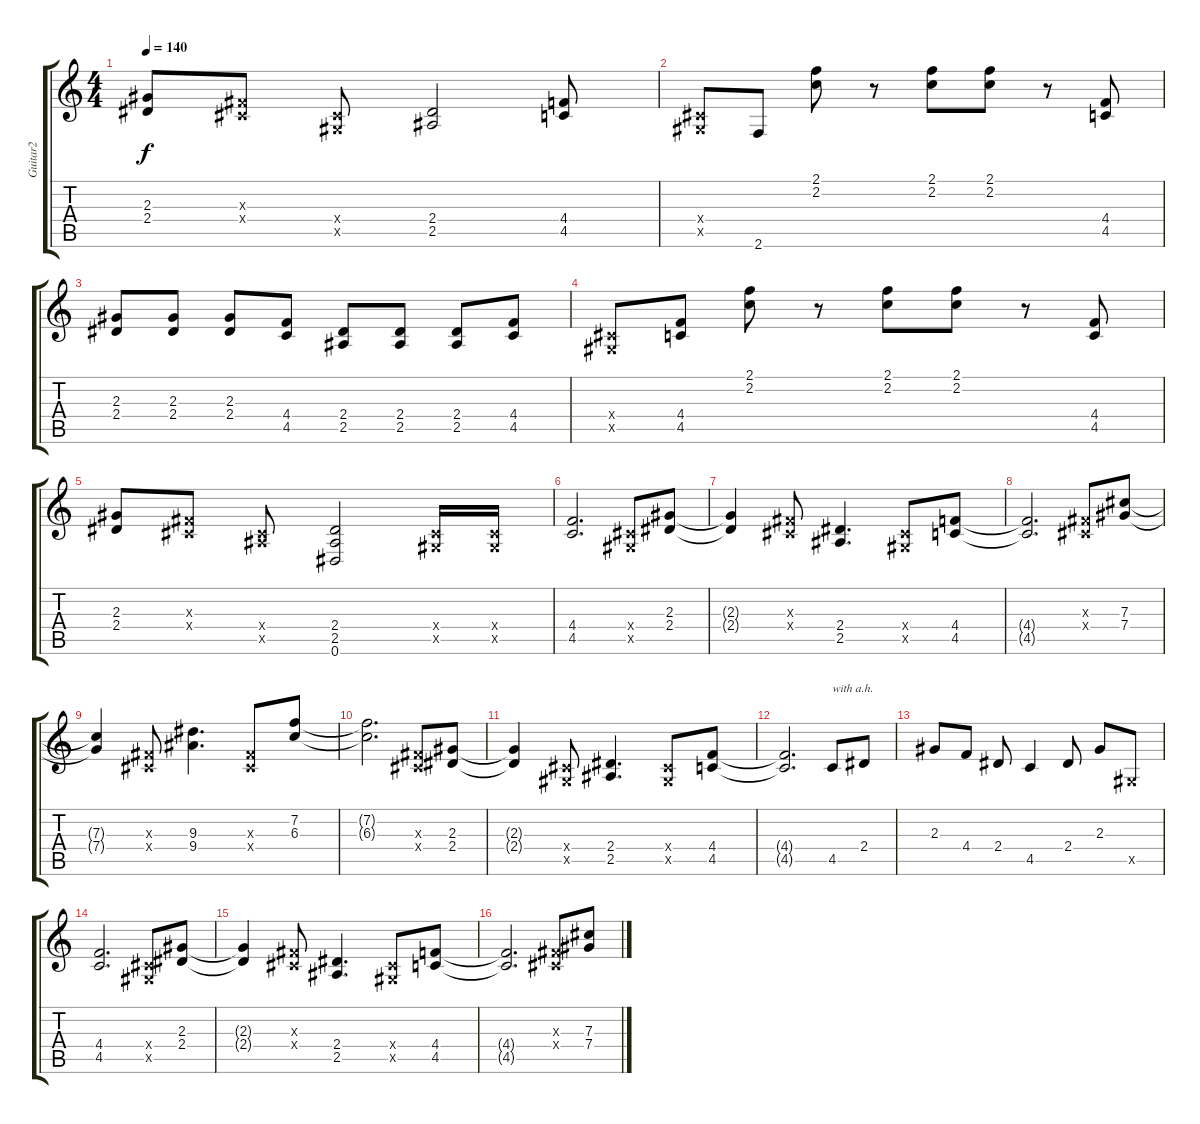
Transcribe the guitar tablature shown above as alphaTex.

\track ("Guitar2" "Guitar2") {instrument overdrivenguitar}
\staff {score tabs}
\tuning (Eb4 Bb3 Gb3 Db3 Ab2 Eb2) {hide}
\ts (4 4)
\tempo 140
\clef g2
\ks c
(2.3 2.4).8{dy f} (0.3{x} 0.4{x}).8 (0.4{x} 0.5{x}).8 (2.4 2.5).2 (4.4 4.5).8 |
(0.4{x} 0.5{x}).8 2.6.8 (2.1 2.2).8 r.8 (2.1 2.2).8 (2.1 2.2).8 r.8 (4.4 4.5).8 |
(2.3 2.4).8 (2.3 2.4).8 (2.3 2.4).8 (4.4 4.5).8 (2.4 2.5).8 (2.4 2.5).8 (2.4 2.5).8 (4.4 4.5).8 |
(0.4{x} 0.5{x}).8 (4.4 4.5).8 (2.1 2.2).8 r.8 (2.1 2.2).8 (2.1 2.2).8 r.8 (4.4 4.5).8 |
(2.3 2.4).8 (0.3{x} 0.4{x}).8 (0.4{x} 2.5{x}).8 (2.4 2.5 0.6).2 (0.4{x} 0.5{x}).16 (0.4{x} 0.5{x}).16 |
(4.4 4.5).2{d} (0.4{x} 0.5{x}).8 (2.3 2.4).8 |
(2.3{t} 2.4{t}).4 (0.3{x} 0.4{x}).8 (2.4 2.5).4{d} (0.4{x} 0.5{x}).8 (4.4 4.5).8 |
(4.4{t} 4.5{t}).2{d} (0.3{x} 0.4{x}).8 (7.3 7.4).8 |
(7.3{t} 7.4{t}).4 (0.3{x} 0.4{x}).8 (9.3 9.4).4{d} (0.3{x} 0.4{x}).8 (7.2 6.3).8 |
(7.2{t} 6.3{t}).2{d} (0.3{x} 0.4{x}).8 (2.3 2.4).8 |
(2.3{t} 2.4{t}).4 (0.4{x} 0.5{x}).8 (2.4 2.5).4{d} (0.4{x} 0.5{x}).8 (4.4 4.5).8 |
(4.4{t} 4.5{t}).2{d} 4.5.8{txt "with a.h."} 2.4.8 |
2.3.8 4.4.8 2.4.8 4.5.4 2.4.8 2.3.8 0.5{x}.8 |
(4.4 4.5).2{d} (0.4{x} 0.5{x}).8 (2.3 2.4).8 |
(2.3{t} 2.4{t}).4 (0.3{x} 0.4{x}).8 (2.4 2.5).4{d} (0.4{x} 0.5{x}).8 (4.4 4.5).8 |
(4.4{t} 4.5{t}).2{d} (0.3{x} 0.4{x}).8 (7.3 7.4).8
